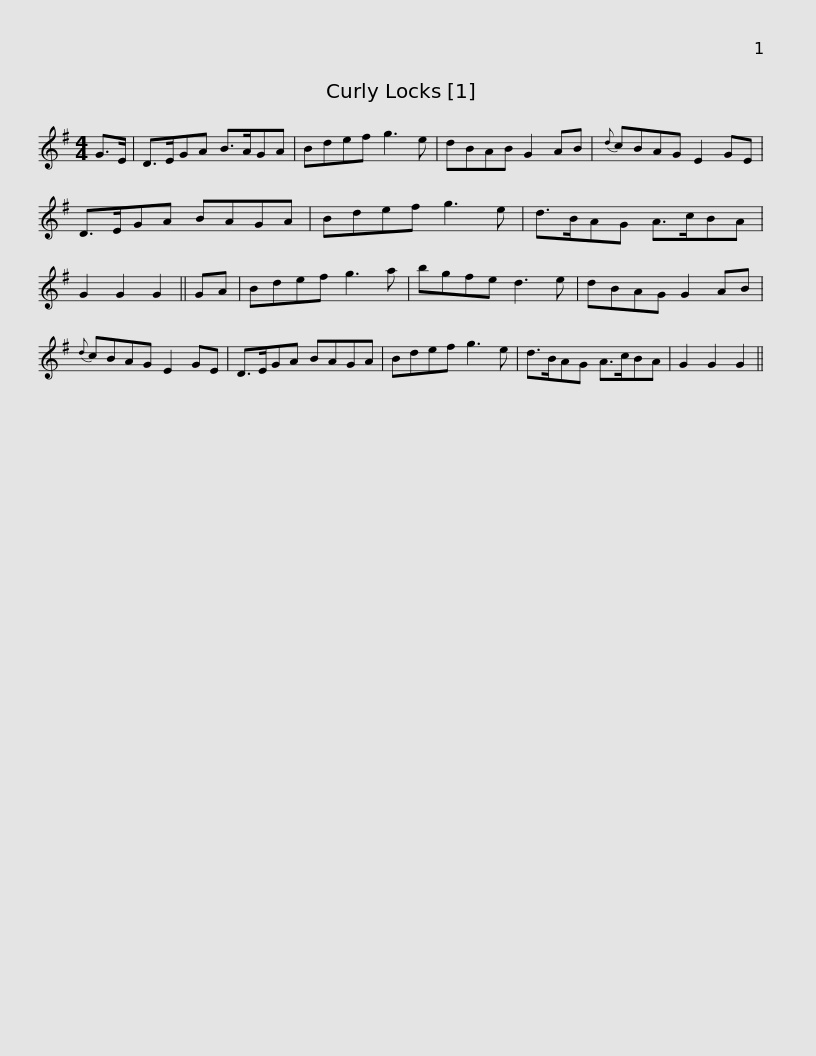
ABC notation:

X:1
L:1/8
M:4/4
I:linebreak $
K:G
V:1 treble
V:1
 G>E | D>EGA B>AGA | Bdef g3 e | dBAB G2 AB |{d} cBAG E2 GE | %5
 D>EGA BAGA |$ Bdef g3 e | d>BAG A>cBA | G2 G2 G2 || GA | %10
 Bdef g3 a | bgfe d3 e | dBAG G2 AB |${d} cBAG E2 GE | D>EGA BAGA | %15
 Bdef g3 e | d>BAG A>cBA | G2 G2 G2 || %18
